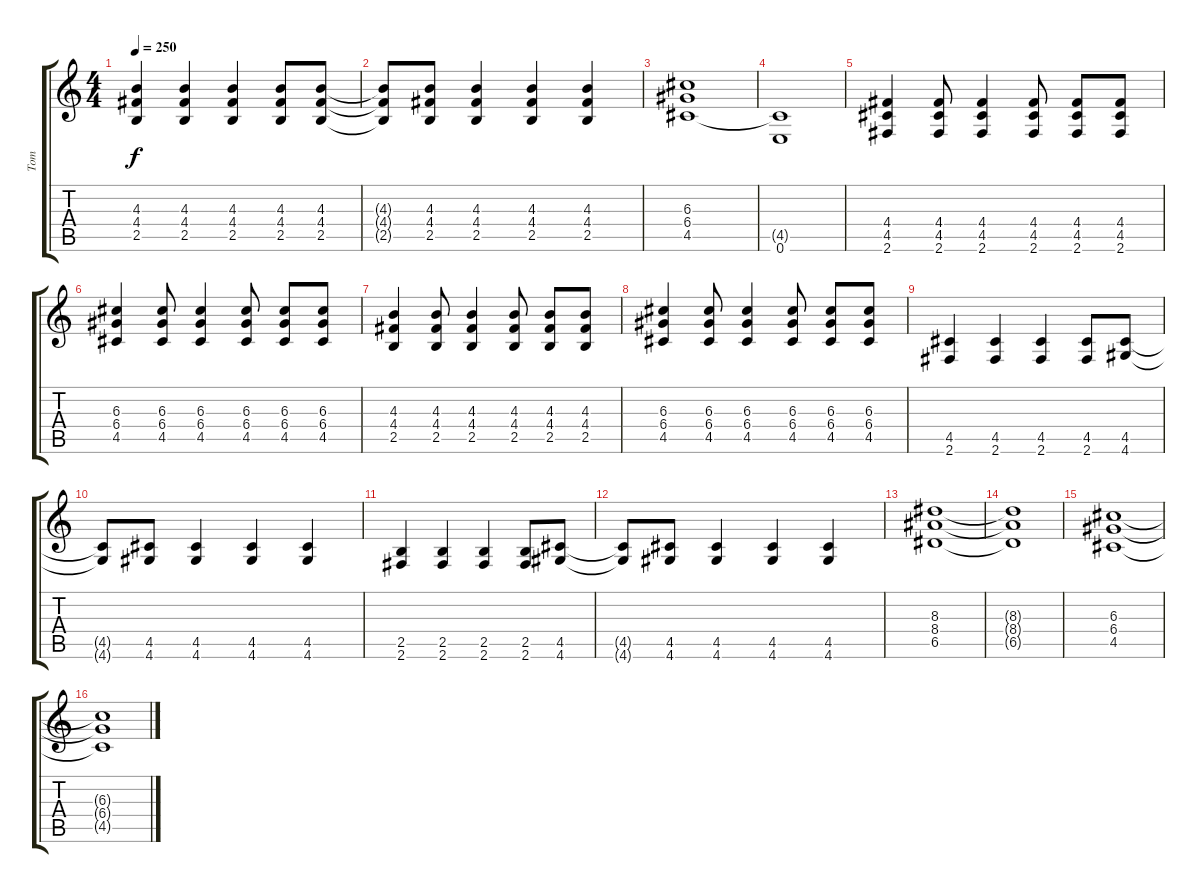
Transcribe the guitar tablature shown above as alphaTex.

\track ("Tom" "Tom") {instrument distortionguitar}
\staff {score tabs}
\tuning (E4 B3 G3 D3 A2 E2) {hide}
\ts (4 4)
\tempo 250
\clef g2
\ks c
(4.3 4.4 2.5).4{dy f} (4.3 4.4 2.5).4 (4.3 4.4 2.5).4 (4.3 4.4 2.5).8 (4.3 4.4 2.5).8 |
(4.3{t} 4.4{t} 2.5{t}).8 (4.3 4.4 2.5).8 (4.3 4.4 2.5).4 (4.3 4.4 2.5).4 (4.3 4.4 2.5).4 |
(6.3 6.4 4.5).1 |
(4.5{t} 0.6).1 |
(4.4 4.5 2.6).4 (4.4 4.5 2.6).8 (4.4 4.5 2.6).4 (4.4 4.5 2.6).8 (4.4 4.5 2.6).8 (4.4 4.5 2.6).8 |
(6.3 6.4 4.5).4 (6.3 6.4 4.5).8 (6.3 6.4 4.5).4 (6.3 6.4 4.5).8 (6.3 6.4 4.5).8 (6.3 6.4 4.5).8 |
(4.3 4.4 2.5).4 (4.3 4.4 2.5).8 (4.3 4.4 2.5).4 (4.3 4.4 2.5).8 (4.3 4.4 2.5).8 (4.3 4.4 2.5).8 |
(6.3 6.4 4.5).4 (6.3 6.4 4.5).8 (6.3 6.4 4.5).4 (6.3 6.4 4.5).8 (6.3 6.4 4.5).8 (6.3 6.4 4.5).8 |
(4.5 2.6).4 (4.5 2.6).4 (4.5 2.6).4 (4.5 2.6).8 (4.5 4.6).8 |
(4.5{t} 4.6{t}).8 (4.5 4.6).8 (4.5 4.6).4 (4.5 4.6).4 (4.5 4.6).4 |
(2.5 2.6).4 (2.5 2.6).4 (2.5 2.6).4 (2.5 2.6).8 (4.5 4.6).8 |
(4.5{t} 4.6{t}).8 (4.5 4.6).8 (4.5 4.6).4 (4.5 4.6).4 (4.5 4.6).4 |
(8.3 8.4 6.5).1{instrument electricguitarclean} |
(8.3{t} 8.4{t} 6.5{t}).1 |
(6.3 6.4 4.5).1{instrument electricguitarclean} |
(6.3{t} 6.4{t} 4.5{t}).1
